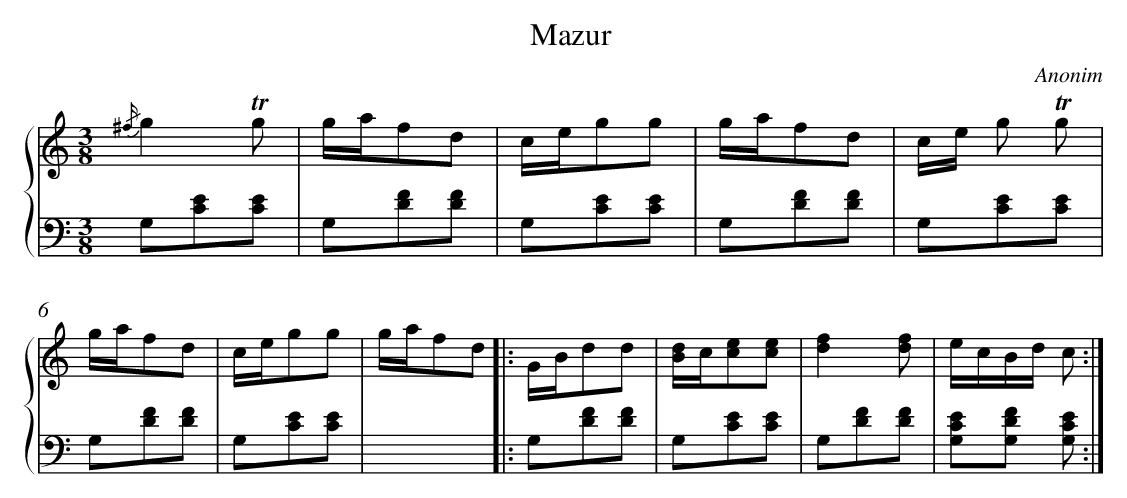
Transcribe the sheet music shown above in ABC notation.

X:1
T: Mazur
C: Anonim
L: 1/8
M: 3/8
%%staves {1 2}
V: 1 clef=treble
V: 2 clef=bass
K: C
[V:1] {/^f/}g2!trill!g |
[V:2] G,[EC][EC] |
[V:1] g/a/fd |
[V:2] G,[FD][FD] |
[V:1] c/e/gg |
[V:2] G,[EC][EC] |
[V:1] g/a/fd |
[V:2] G,[FD][FD] |
[V:1] c/e/ g !trill!g |
[V:2] G,[EC][EC] |
[V:1] g/a/fd |
[V:2] G,[FD][FD] |
[V:1] c/e/gg |
[V:2] G,[EC][EC] |
[V:1] g/a/fd ]|:
[V:2] x3 ]|:
[V:1] G/B/dd |
[V:2] G,[FD][FD] |
[V:1] [d/B/]c/[ec][ec] |
[V:2] G,[EC][EC] |
[V:1] [f2d2][fd] |
[V:2] G,[FD][FD] |
[V:1] e/c/B/d/ c :|]
[V:2] [ECG,][FDG,] [ECG,] :|]
